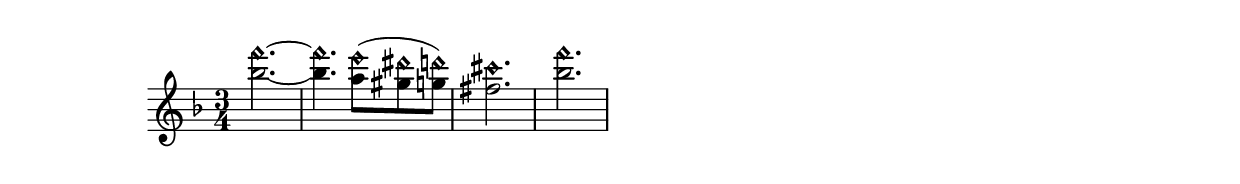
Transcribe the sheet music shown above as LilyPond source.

%% Do not edit this file; it is automatically
%% generated from LSR http://lsr.dsi.unimi.it
%% This file is in the public domain.
\version "2.13.16"

\header {
  lsrtags = "unfretted-strings, tweaks-and-overrides"

  texidoc = "
Artificial harmonics using @code{\\harmonic} do not show dots.  To
override this behavior, set the context property @code{harmonicDots}.

"
  doctitle = "Dotted harmonics"
} % begin verbatim

\relative c''' {
  \time 3/4
  \key f \major
  \set harmonicDots = ##t
  <bes f'\harmonic>2. ~
  <bes f'\harmonic>4. <a e'\harmonic>8( <gis dis'\harmonic> <g d'\harmonic>)
  <fis cis'\harmonic>2.
  <bes f'\harmonic>2.
}
